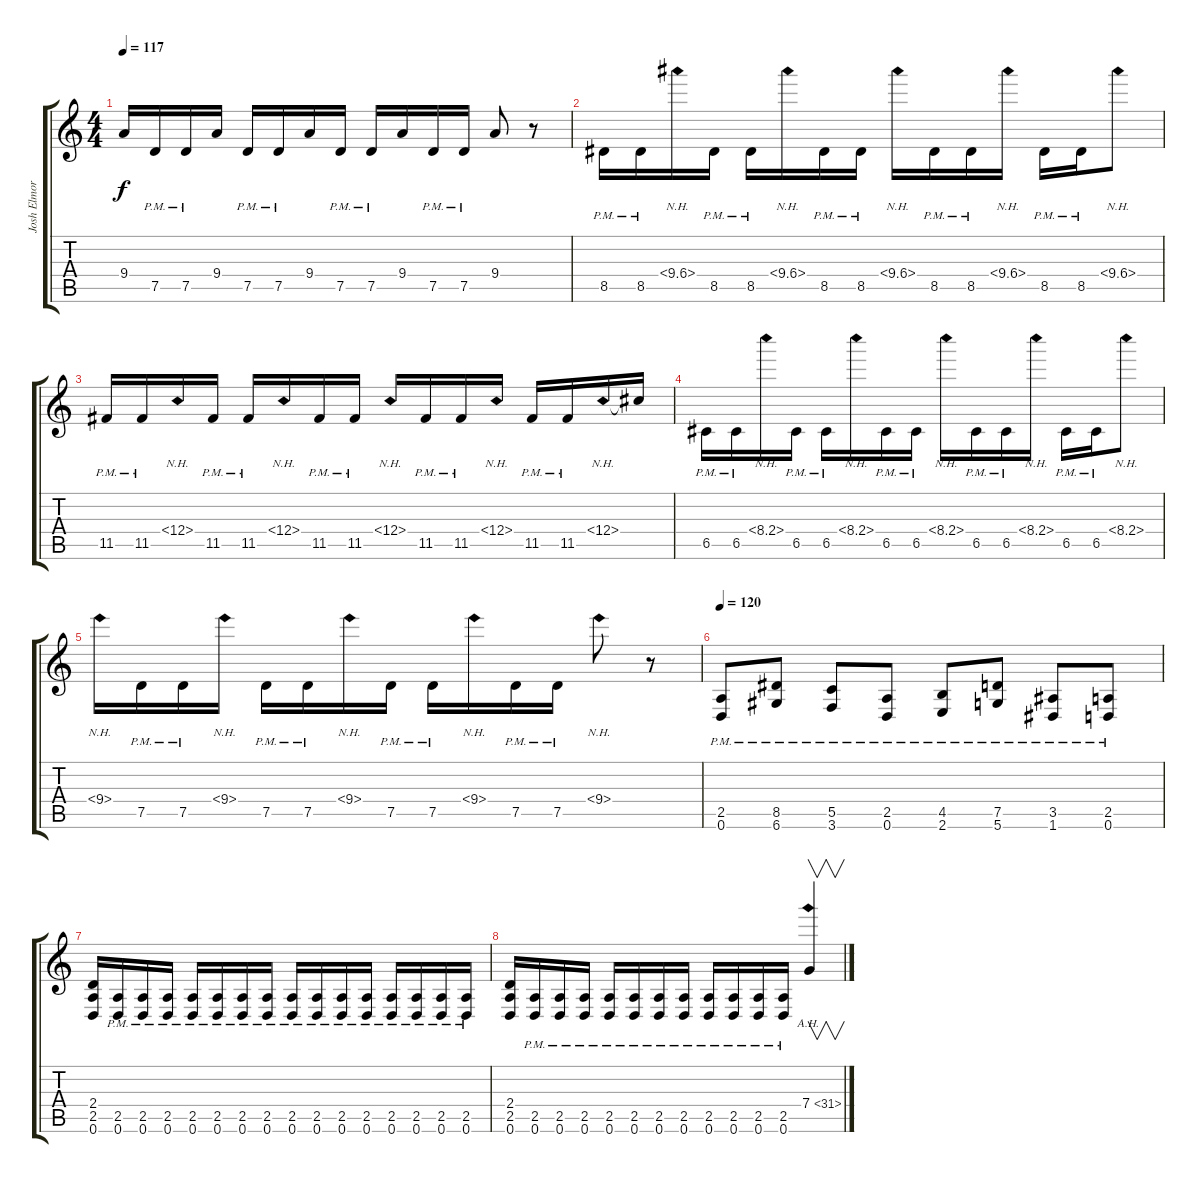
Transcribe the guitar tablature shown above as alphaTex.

\track ("Josh Elmore" "Josh Elmor") {instrument distortionguitar}
\staff {score tabs}
\tuning (D4 A3 F3 C3 G2 D2) {hide}
\ts (4 4)
\tempo 117
\clef g2
\ks c
9.4.16{dy f} 7.5{pm}.16 7.5{pm}.16 9.4.16 7.5{pm}.16 7.5{pm}.16 9.4.16 7.5{pm}.16 7.5{pm}.16 9.4.16 7.5{pm}.16 7.5{pm}.16 9.4.8 r.8 |
8.5{pm}.16 8.5{pm}.16 10.4{nh}.16 8.5{pm}.16 8.5{pm}.16 10.4{nh}.16 8.5{pm}.16 8.5{pm}.16 10.4{nh}.16 8.5{pm}.16 8.5{pm}.16 10.4{nh}.16 8.5{pm}.16 8.5{pm}.16 10.4{nh}.8 |
11.5{pm}.16 11.5{pm}.16 13.4{nh}.16 11.5{pm}.16 11.5{pm}.16 13.4{nh}.16 11.5{pm}.16 11.5{pm}.16 13.4{nh}.16 11.5{pm}.16 11.5{pm}.16 13.4{nh}.16 11.5{pm}.16 11.5{pm}.16 13.4{nh}.16 13.4{t}.16 |
6.5{pm}.16 6.5{pm}.16 8.4{nh}.16 6.5{pm}.16 6.5{pm}.16 8.4{nh}.16 6.5{pm}.16 6.5{pm}.16 8.4{nh}.16 6.5{pm}.16 6.5{pm}.16 8.4{nh}.16 6.5{pm}.16 6.5{pm}.16 8.4{nh}.8 |
9.4{nh}.16 7.5{pm}.16 7.5{pm}.16 9.4{nh}.16 7.5{pm}.16 7.5{pm}.16 9.4{nh}.16 7.5{pm}.16 7.5{pm}.16 9.4{nh}.16 7.5{pm}.16 7.5{pm}.16 9.4{nh}.8 r.8 |
\tempo 120
(2.5{pm} 0.6{pm}).8 (8.5{pm} 6.6{pm}).8 (5.5{pm} 3.6{pm}).8 (2.5{pm} 0.6{pm}).8 (4.5{pm} 2.6{pm}).8 (7.5{pm} 5.6{pm}).8 (3.5{pm} 1.6{pm}).8 (2.5{pm} 0.6{pm}).8 |
(2.4 2.5 0.6).16 (2.5{pm} 0.6{pm}).16 (2.5{pm} 0.6{pm}).16 (2.5{pm} 0.6{pm}).16 (2.5{pm} 0.6{pm}).16 (2.5{pm} 0.6{pm}).16 (2.5{pm} 0.6{pm}).16 (2.5{pm} 0.6{pm}).16 (2.5{pm} 0.6{pm}).16 (2.5{pm} 0.6{pm}).16 (2.5{pm} 0.6{pm}).16 (2.5{pm} 0.6{pm}).16 (2.5{pm} 0.6{pm}).16 (2.5{pm} 0.6{pm}).16 (2.5{pm} 0.6{pm}).16 (2.5{pm} 0.6{pm}).16 |
(2.4 2.5 0.6).16 (2.5{pm} 0.6{pm}).16 (2.5{pm} 0.6{pm}).16 (2.5{pm} 0.6{pm}).16 (2.5{pm} 0.6{pm}).16 (2.5{pm} 0.6{pm}).16 (2.5{pm} 0.6{pm}).16 (2.5{pm} 0.6{pm}).16 (2.5{pm} 0.6{pm}).16 (2.5{pm} 0.6{pm}).16 (2.5{pm} 0.6{pm}).16 (2.5{pm} 0.6{pm}).16 7.4{ah 24}.4{v}
